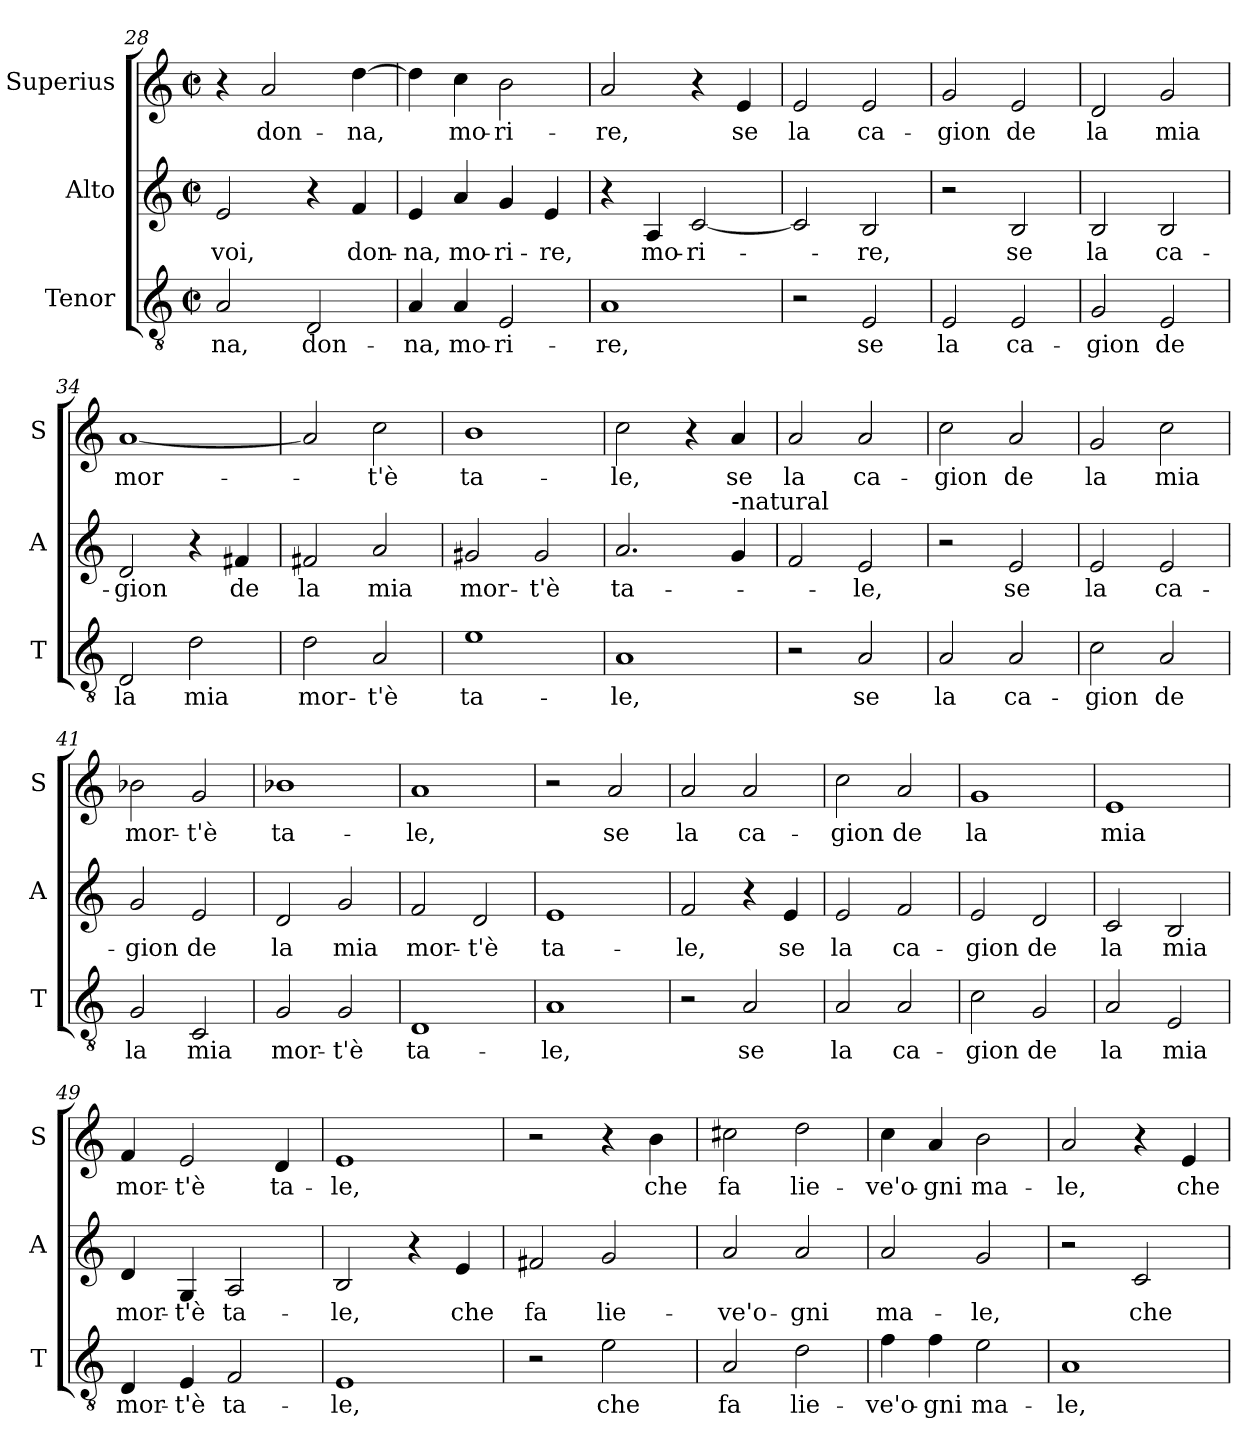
**kern	**text	**kern	**text	**kern	**text
*part3	*part3	*part2	*part2	*part1	*part1
*staff3	*staff3	*staff2	*staff2	*staff1	*staff1
*I"Tenor	*	*I"Alto	*	*I"Superius	*
*I'T	*	*I'A	*	*I'S	*
!!LO:LB:g=z
*clefGv2	*	*clefG2	*	*clefG2	*
*k[]	*	*k[]	*	*k[]	*
*C:	*	*C:	*	*C:	*
*M2/2	*	*M2/2	*	*M2/2	*
*met(c|)	*	*met(c|)	*	*met(c|)	*
=28	=28	=28	=28	=28	=28
!	!LO:LY:b	!	!LO:LY:b	!	!
2A/	-na,	2e/	voi,	4r	.
!	!	!	!	!	!LO:LY:b
.	.	.	.	2a/	don-
!	!LO:LY:b	!	!	!	!
2D/	don-	4r	.	.	.
!	!	!	!LO:LY:b	!	!LO:LY:b
.	.	4f/	don-	[4dd\	-na,
=29	=29	=29	=29	=29	=29
!	!LO:LY:b	!	!LO:LY:b	!	!
4A/	-na,	4e/	-na,	4dd\]	.
!	!LO:LY:b	!	!LO:LY:b	!	!LO:LY:b
4A/	mo-	4a/	mo-	4cc\	mo-
!	!LO:LY:b	!	!LO:LY:b	!	!LO:LY:b
2E/	-ri-	4g/	-ri-	2b\	-ri-
!	!	!	!LO:LY:b	!	!
.	.	4e/	-re,	.	.
=30	=30	=30	=30	=30	=30
!	!LO:LY:b	!	!	!	!LO:LY:b
1A	-re,	4r	.	2a/	-re,
!	!	!	!LO:LY:b	!	!
.	.	4A/	mo-	.	.
!	!	!	!LO:LY:b	!	!
.	.	[2c/	-ri-	4r	.
!	!	!	!	!	!LO:LY:b
.	.	.	.	4e/	se
=31	=31	=31	=31	=31	=31
!	!	!	!	!	!LO:LY:b
2r	.	2c/]	.	2e/	la
!	!LO:LY:b	!	!LO:LY:b	!	!LO:LY:b
2E/	se	2B/	-re,	2e/	ca-
=32	=32	=32	=32	=32	=32
!	!LO:LY:b	!	!	!	!LO:LY:b
2E/	la	2r	.	2g/	-gion
!	!LO:LY:b	!	!LO:LY:b	!	!LO:LY:b
2E/	ca-	2B/	se	2e/	de
=33	=33	=33	=33	=33	=33
!	!LO:LY:b	!	!LO:LY:b	!	!LO:LY:b
2G/	-gion	2B/	la	2d/	la
!	!LO:LY:b	!	!LO:LY:b	!	!LO:LY:b
2E/	de	2B/	ca-	2g/	mia
=34	=34	=34	=34	=34	=34
!	!LO:LY:b	!	!LO:LY:b	!	!LO:LY:b
2D/	la	2d/	-gion	[1a	mor-
!	!LO:LY:b	!	!	!	!
2d\	mia	4r	.	.	.
!	!	!	!LO:LY:b	!	!
.	.	4f#X/	de	.	.
!!LO:LB:g=z
=35	=35	=35	=35	=35	=35
!	!LO:LY:b	!	!LO:LY:b	!	!
2d\	mor-	2f#X/	la	2a/]	.
!	!LO:LY:b	!	!LO:LY:b	!	!LO:LY:b
2A/	-t'è	2a/	mia	2cc\	-t'è
=36	=36	=36	=36	=36	=36
!	!LO:LY:b	!	!LO:LY:b	!	!LO:LY:b
1e	ta-	2g#X/	mor-	1b	ta-
!	!	!	!LO:LY:b	!	!
.	.	2g#/	-t'è	.	.
=37	=37	=37	=37	=37	=37
!	!LO:LY:b	!	!LO:LY:b	!	!LO:LY:b
1A	-le,	2.a/	ta-	2cc\	-le,
.	.	.	.	4r	.
!	!	!LO:TX:a:t=-natural	!	!	!
!	!	!	!	!	!LO:LY:b
.	.	4g/	.	4a/	se
=38	=38	=38	=38	=38	=38
!	!	!	!	!	!LO:LY:b
2r	.	2f/	.	2a/	la
!	!LO:LY:b	!	!LO:LY:b	!	!LO:LY:b
2A/	se	2e/	-le,	2a/	ca-
=39	=39	=39	=39	=39	=39
!	!LO:LY:b	!	!	!	!LO:LY:b
2A/	la	2r	.	2cc\	-gion
!	!LO:LY:b	!	!LO:LY:b	!	!LO:LY:b
2A/	ca-	2e/	se	2a/	de
=40	=40	=40	=40	=40	=40
!	!LO:LY:b	!	!LO:LY:b	!	!LO:LY:b
2c\	-gion	2e/	la	2g/	la
!	!LO:LY:b	!	!LO:LY:b	!	!LO:LY:b
2A/	de	2e/	ca-	2cc\	mia
=41	=41	=41	=41	=41	=41
!	!LO:LY:b	!	!LO:LY:b	!	!LO:LY:b
2G/	la	2g/	-gion	2b-X\	mor-
!	!LO:LY:b	!	!LO:LY:b	!	!LO:LY:b
2C/	mia	2e/	de	2g/	-t'è
!!LO:LB:g=z
=42	=42	=42	=42	=42	=42
!	!LO:LY:b	!	!LO:LY:b	!	!LO:LY:b
2G/	mor-	2d/	la	1b-X	ta-
!	!LO:LY:b	!	!LO:LY:b	!	!
2G/	-t'è	2g/	mia	.	.
=43	=43	=43	=43	=43	=43
!	!LO:LY:b	!	!LO:LY:b	!	!LO:LY:b
1D	ta-	2f/	mor-	1a	-le,
!	!	!	!LO:LY:b	!	!
.	.	2d/	-t'è	.	.
=44	=44	=44	=44	=44	=44
!	!LO:LY:b	!	!LO:LY:b	!	!
1A	-le,	1e	ta-	2r	.
!	!	!	!	!	!LO:LY:b
.	.	.	.	2a/	se
=45	=45	=45	=45	=45	=45
!	!	!	!LO:LY:b	!	!LO:LY:b
2r	.	2f/	-le,	2a/	la
!	!LO:LY:b	!	!	!	!LO:LY:b
2A/	se	4r	.	2a/	ca-
!	!	!	!LO:LY:b	!	!
.	.	4e/	se	.	.
=46	=46	=46	=46	=46	=46
!	!LO:LY:b	!	!LO:LY:b	!	!LO:LY:b
2A/	la	2e/	la	2cc\	-gion
!	!LO:LY:b	!	!LO:LY:b	!	!LO:LY:b
2A/	ca-	2f/	ca-	2a/	de
=47	=47	=47	=47	=47	=47
!	!LO:LY:b	!	!LO:LY:b	!	!LO:LY:b
2c\	-gion	2e/	-gion	1g	la
!	!LO:LY:b	!	!LO:LY:b	!	!
2G/	de	2d/	de	.	.
=48	=48	=48	=48	=48	=48
!	!LO:LY:b	!	!LO:LY:b	!	!LO:LY:b
2A/	la	2c/	la	1e	mia
!	!LO:LY:b	!	!LO:LY:b	!	!
2E/	mia	2B/	mia	.	.
!!LO:PB:g=z
=49	=49	=49	=49	=49	=49
!	!LO:LY:b	!	!LO:LY:b	!	!LO:LY:b
4D/	mor-	4d/	mor-	4f/	mor-
!	!LO:LY:b	!	!LO:LY:b	!	!LO:LY:b
4E/	-t'è	4G/	-t'è	2e/	-t'è
!	!LO:LY:b	!	!LO:LY:b	!	!
2F/	ta-	2A/	ta-	.	.
!	!	!	!	!	!LO:LY:b
.	.	.	.	4d/	ta-
=50	=50	=50	=50	=50	=50
!	!LO:LY:b	!	!LO:LY:b	!	!LO:LY:b
1E	-le,	2B/	-le,	1e	-le,
.	.	4r	.	.	.
!	!	!	!LO:LY:b	!	!
.	.	4e/	che	.	.
=51	=51	=51	=51	=51	=51
!	!	!	!LO:LY:b	!	!
2r	.	2f#X/	fa	2r	.
!	!LO:LY:b	!	!LO:LY:b	!	!
2e\	che	2g/	lie-	4r	.
!	!	!	!	!	!LO:LY:b
.	.	.	.	4b\	che
=52	=52	=52	=52	=52	=52
!	!LO:LY:b	!	!LO:LY:b	!	!LO:LY:b
2A/	fa	2a/	-ve'o-	2cc#X\	fa
!	!LO:LY:b	!	!LO:LY:b	!	!LO:LY:b
2d\	lie-	2a/	-gni	2dd\	lie-
=53	=53	=53	=53	=53	=53
!	!LO:LY:b	!	!LO:LY:b	!	!LO:LY:b
4f\	-ve'o-	2a/	ma-	4cc\	-ve'o-
!	!LO:LY:b	!	!	!	!LO:LY:b
4f\	-gni	.	.	4a/	-gni
!	!LO:LY:b	!	!LO:LY:b	!	!LO:LY:b
2e\	ma-	2g/	-le,	2b\	ma-
=54	=54	=54	=54	=54	=54
!	!LO:LY:b	!	!	!	!LO:LY:b
1A	-le,	2r	.	2a/	-le,
!	!	!	!LO:LY:b	!	!
.	.	2c/	che	4r	.
!	!	!	!	!	!LO:LY:b
.	.	.	.	4e/	che
=	=	=	=	=	=
*-	*-	*-	*-	*-	*-
